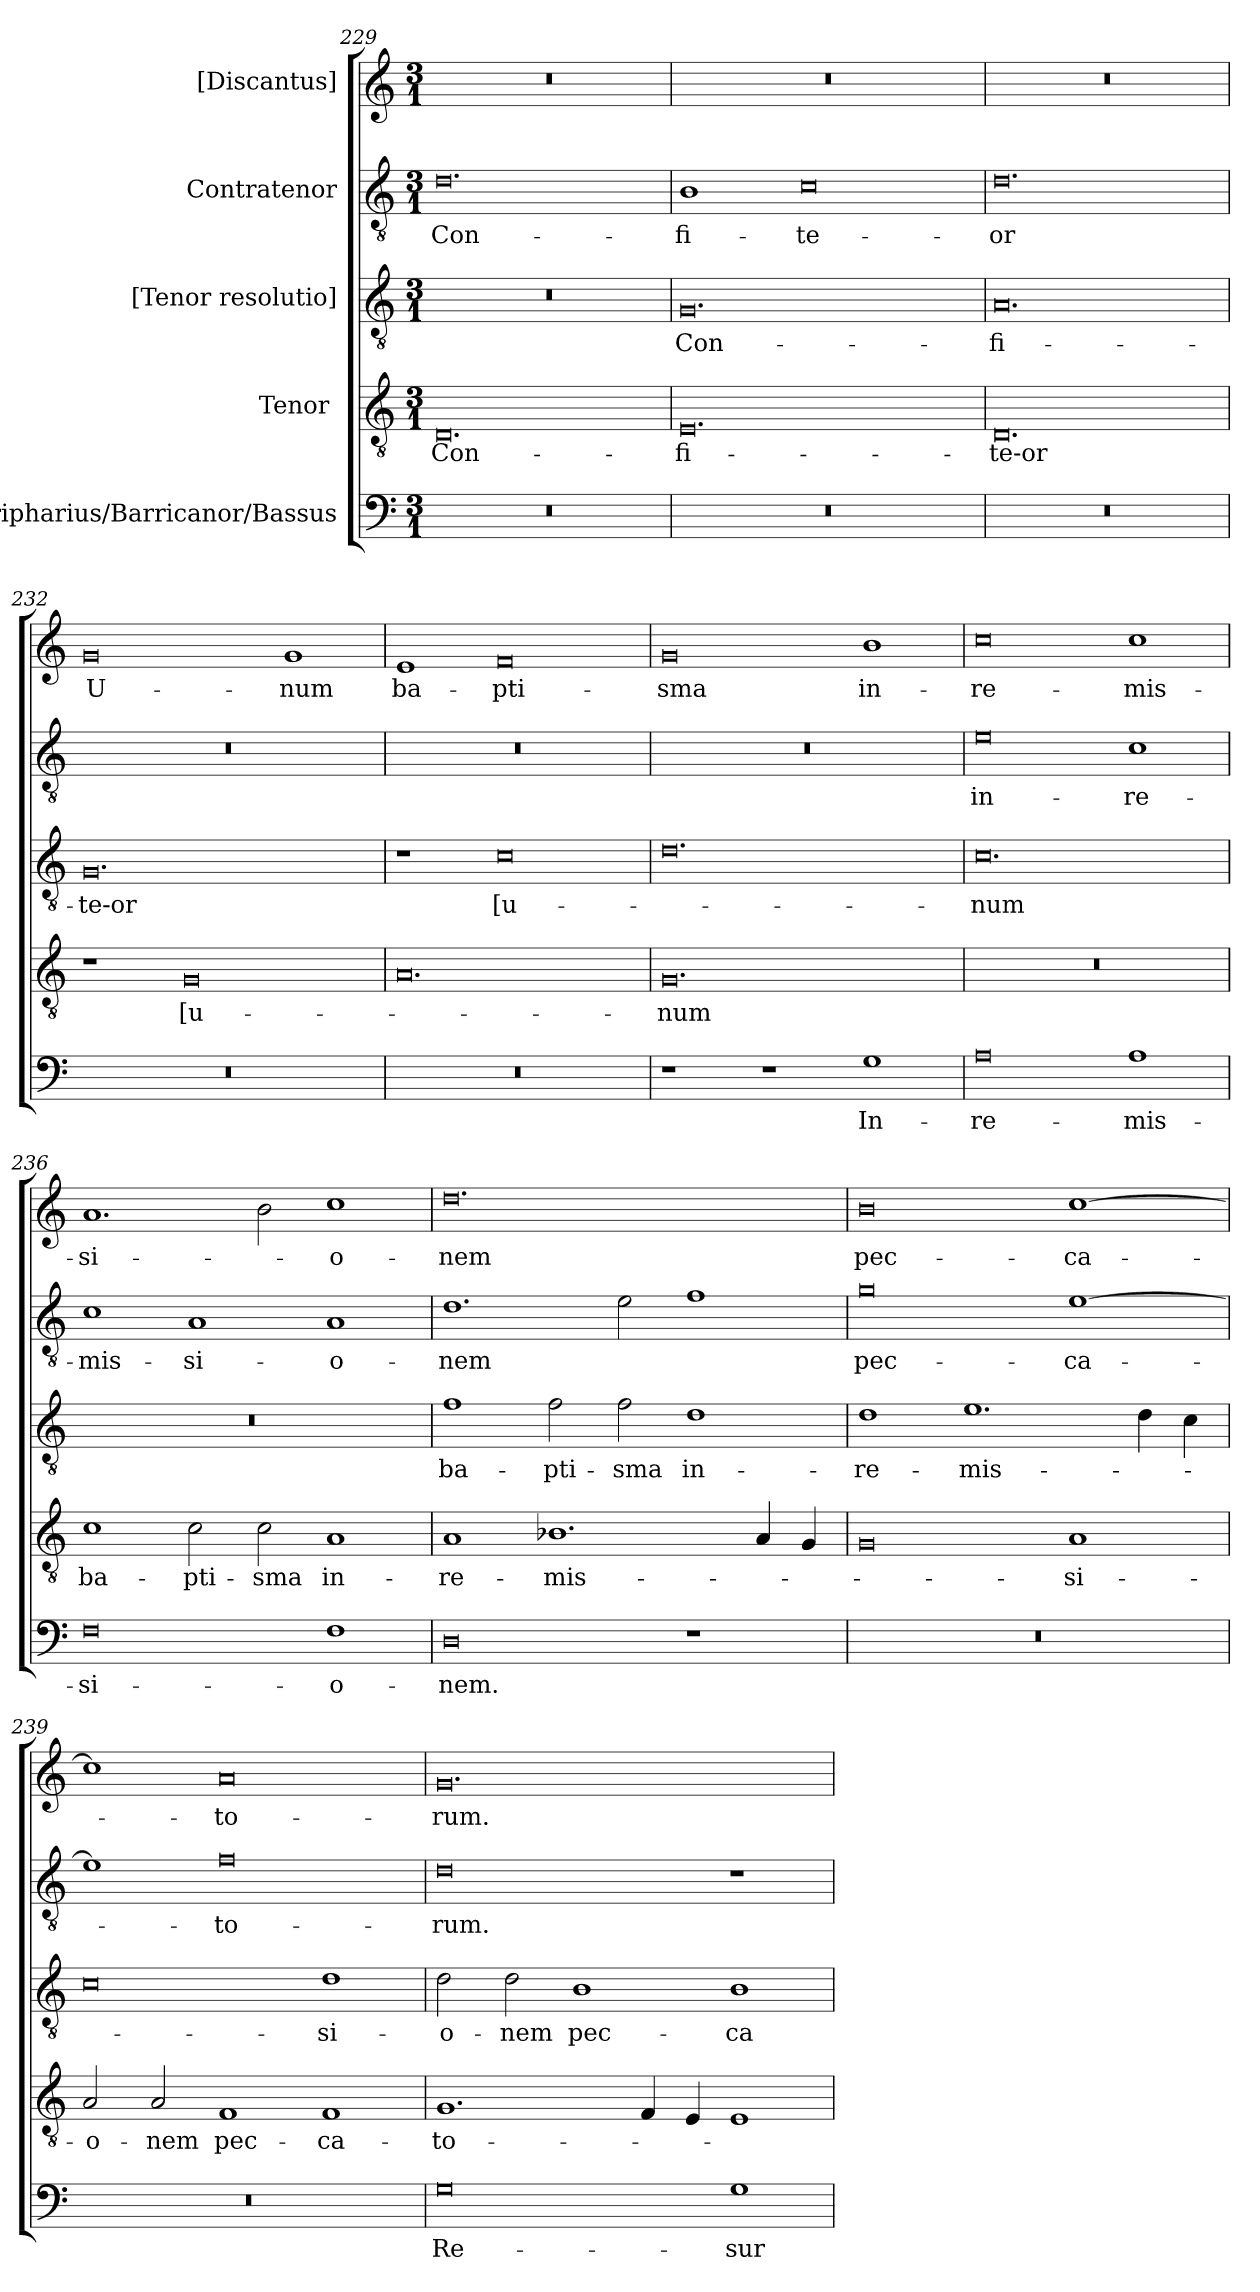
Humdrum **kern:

**kern	**text	**kern	**text	**kern	**text	**kern	**text	**kern	**text
*part5	*part5	*part4	*part4	*part3	*part3	*part2	*part2	*part1	*part1
*staff5	*staff5	*staff4	*staff4	*staff3	*staff3	*staff2	*staff2	*staff1	*staff1
*I"Barripharius/Barricanor/Bassus	*	*I"Tenor [2]	*	*I"[Tenor resolutio]	*	*I"Contratenor	*	*I"[Discantus]	*
*clefF4	*	*clefGv2	*	*clefGv2	*	*clefGv2	*	*clefG2	*
*k[]	*	*k[]	*	*k[]	*	*k[]	*	*k[]	*
*M3/1	*	*M3/1	*	*M3/1	*	*M3/1	*	*M3/1	*
=229	=229	=229	=229	=229	=229	=229	=229	=229	=229
0.r	.	0.D/	Con-	0.r	.	0.d\	Con-	0.r	.
=230	=230	=230	=230	=230	=230	=230	=230	=230	=230
0.r	.	0.E/	-fi-	0.G/	Con-	1B\	-fi-	0.r	.
.	.	.	.	.	.	0c\	-te-	.	.
=231	=231	=231	=231	=231	=231	=231	=231	=231	=231
0.r	.	0.D/	-te-or	0.A/	-fi-	0.d\	-or	0.r	.
=232	=232	=232	=232	=232	=232	=232	=232	=232	=232
0.r	.	1r	.	0.G/	-te-or	0.r	.	0g/	U-
.	.	0G/	[u-	.	.	.	.	.	.
.	.	.	.	.	.	.	.	1g/	-num
=233	=233	=233	=233	=233	=233	=233	=233	=233	=233
0.r	.	0.A/	.	1r	.	0.r	.	1e/	ba-
.	.	.	.	0c\	[u-	.	.	0f/	-pti-
=234	=234	=234	=234	=234	=234	=234	=234	=234	=234
1r	.	0.G/	-num	0.d\	.	0.r	.	0g/	-sma
1r	.	.	.	.	.	.	.	.	.
1G\	In-	.	.	.	.	.	.	1b\	in-
=235	=235	=235	=235	=235	=235	=235	=235	=235	=235
0A\	re-	0.r	.	0.c\	-num	0e\	in-	0cc\	re-
1A\	-mis-	.	.	.	.	1c\	re-	1cc\	-mis-
=236	=236	=236	=236	=236	=236	=236	=236	=236	=236
0F\	-si-	1c\	ba-	0.r	.	1c\	-mis-	1.a/	-si-
.	.	2c\	-pti-	.	.	1A/	-si-	.	.
.	.	2c\	-sma	.	.	.	.	2b\	.
1F\	-o-	1A/	in-	.	.	1A/	-o-	1cc\	-o-
=237	=237	=237	=237	=237	=237	=237	=237	=237	=237
0D\	-nem.	1A/	re-	1f\	ba-	1.d\	-nem	0.dd\	-nem
.	.	1.B-X\	-mis-	2f\	-pti-	.	.	.	.
.	.	.	.	2f\	-sma	2e\	.	.	.
1r	.	.	.	1d\	in-	1f\	.	.	.
.	.	4A/	.	.	.	.	.	.	.
.	.	4G/	.	.	.	.	.	.	.
=238	=238	=238	=238	=238	=238	=238	=238	=238	=238
0.r	.	0G/	.	1d\	re-	0g\	pec-	0b\	pec-
.	.	.	.	1.e\	-mis-	.	.	.	.
.	.	1A/	-si-	.	.	[1e\	-ca-	[1cc\	-ca-
.	.	.	.	4d\	.	.	.	.	.
.	.	.	.	4c\	.	.	.	.	.
=239	=239	=239	=239	=239	=239	=239	=239	=239	=239
0.r	.	2A/	-o-	0c\	.	1e\]	.	1cc\]	.
.	.	2A/	-nem	.	.	.	.	.	.
.	.	1F/	pec-	.	.	0f\	-to-	0a/	-to-
.	.	1F/	-ca-	1d\	-si-	.	.	.	.
=240	=240	=240	=240	=240	=240	=240	=240	=240	=240
0G\	Re-	1.G/	-to-	2d\	-o-	0d\	-rum.	0.g/	-rum.
.	.	.	.	2d\	-nem	.	.	.	.
.	.	.	.	1B\	pec-	.	.	.	.
.	.	4F/	.	.	.	.	.	.	.
.	.	4E/	.	.	.	.	.	.	.
1G\	-sur-	1E/	.	1B\	-ca-	1r	.	.	.
=	=	=	=	=	=	=	=	=	=
*-	*-	*-	*-	*-	*-	*-	*-	*-	*-
